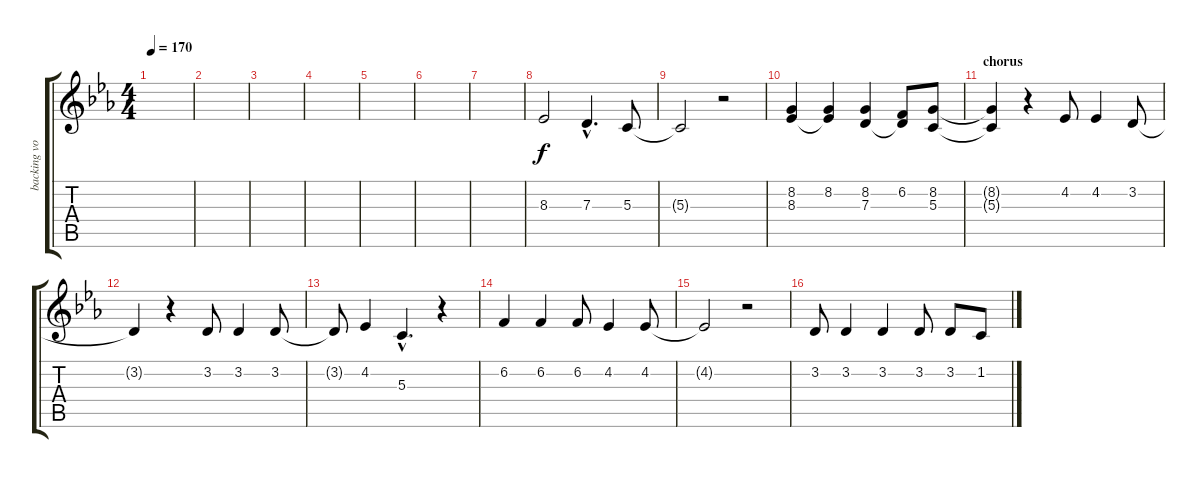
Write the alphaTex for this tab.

\track ("backing vocals" "backing vo") {instrument altosax}
\staff {score tabs}
\tuning (E4 B3 G3 D3 A2 E2) {hide}
\ts (4 4)
\tempo 170
\clef g2
\ks cminor
|
|
|
|
|
|
|
8.3.2 7.3{hac}.4{d} 5.3.8 |
5.3{t}.2 r.2 |
(8.2 8.3).4 (8.2 8.3{t}).4 (8.2 7.3).4 (6.2 7.3{t}).8 (8.2 5.3).8 |
\section ("" "chorus")
(8.2{t} 5.3{t}).4 r.4 4.2.8 4.2.4 3.2.8 |
3.2{t}.4 r.4 3.2.8 3.2.4 3.2.8 |
3.2{t}.8 4.2.4 5.3{hac}.4{d} r.4 |
6.2.4 6.2.4 6.2.8 4.2.4 4.2.8 |
4.2{t}.2 r.2 |
3.2.8 3.2.4 3.2.4 3.2.8 3.2.8 1.2.8
